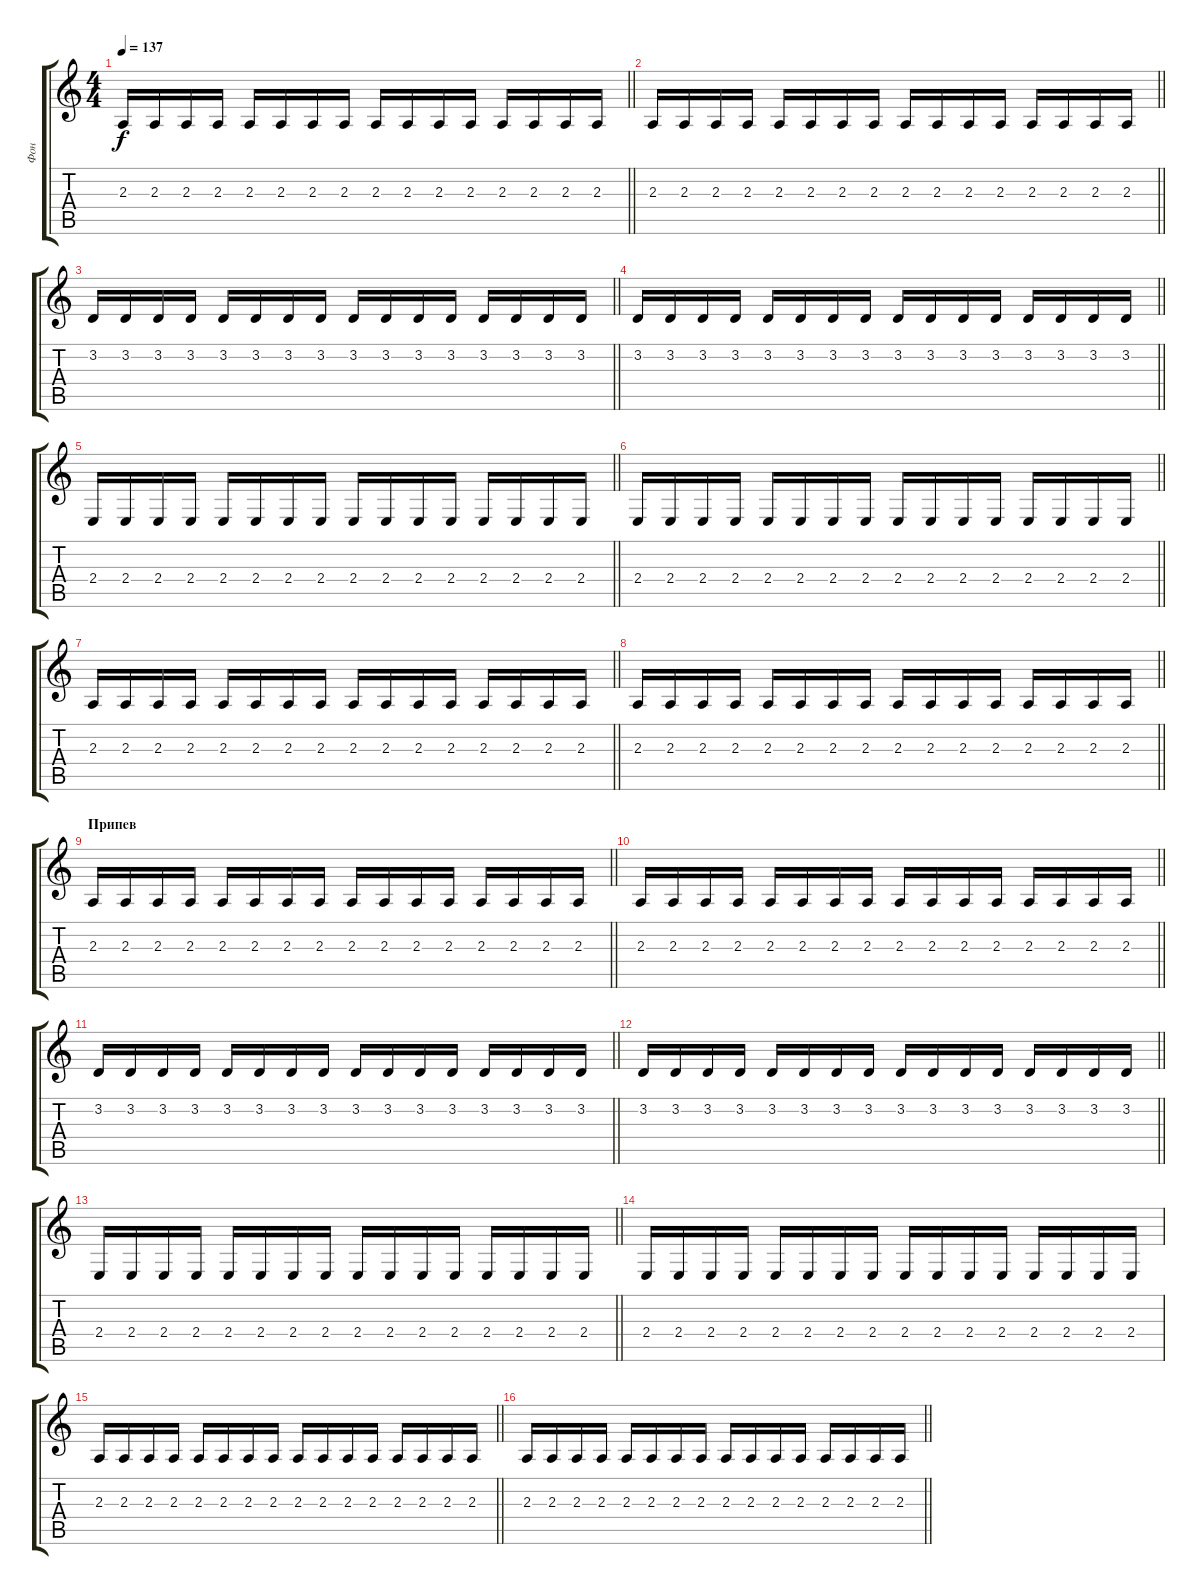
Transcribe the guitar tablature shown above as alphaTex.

\track ("Фон" "Фон") {instrument synthstrings1}
\staff {score tabs}
\tuning (E4 B3 G3 D3 A2 E2) {hide}
\ts (4 4)
\tempo 137
\clef g2
\barLineRight lightlight
\ks c
2.3.16{dy f} 2.3.16 2.3.16 2.3.16 2.3.16 2.3.16 2.3.16 2.3.16 2.3.16 2.3.16 2.3.16 2.3.16 2.3.16 2.3.16 2.3.16 2.3.16 |
\barLineRight lightlight
2.3.16 2.3.16 2.3.16 2.3.16 2.3.16 2.3.16 2.3.16 2.3.16 2.3.16 2.3.16 2.3.16 2.3.16 2.3.16 2.3.16 2.3.16 2.3.16 |
\barLineRight lightlight
3.2.16 3.2.16 3.2.16 3.2.16 3.2.16 3.2.16 3.2.16 3.2.16 3.2.16 3.2.16 3.2.16 3.2.16 3.2.16 3.2.16 3.2.16 3.2.16 |
\barLineRight lightlight
3.2.16 3.2.16 3.2.16 3.2.16 3.2.16 3.2.16 3.2.16 3.2.16 3.2.16 3.2.16 3.2.16 3.2.16 3.2.16 3.2.16 3.2.16 3.2.16 |
\barLineRight lightlight
2.4.16 2.4.16 2.4.16 2.4.16 2.4.16 2.4.16 2.4.16 2.4.16 2.4.16 2.4.16 2.4.16 2.4.16 2.4.16 2.4.16 2.4.16 2.4.16 |
\barLineRight lightlight
2.4.16 2.4.16 2.4.16 2.4.16 2.4.16 2.4.16 2.4.16 2.4.16 2.4.16 2.4.16 2.4.16 2.4.16 2.4.16 2.4.16 2.4.16 2.4.16 |
\barLineRight lightlight
2.3.16 2.3.16 2.3.16 2.3.16 2.3.16 2.3.16 2.3.16 2.3.16 2.3.16 2.3.16 2.3.16 2.3.16 2.3.16 2.3.16 2.3.16 2.3.16 |
\barLineRight lightlight
2.3.16 2.3.16 2.3.16 2.3.16 2.3.16 2.3.16 2.3.16 2.3.16 2.3.16 2.3.16 2.3.16 2.3.16 2.3.16 2.3.16 2.3.16 2.3.16 |
\section ("" "Припев")
\barLineRight lightlight
2.3.16 2.3.16 2.3.16 2.3.16 2.3.16 2.3.16 2.3.16 2.3.16 2.3.16 2.3.16 2.3.16 2.3.16 2.3.16 2.3.16 2.3.16 2.3.16 |
\barLineRight lightlight
2.3.16 2.3.16 2.3.16 2.3.16 2.3.16 2.3.16 2.3.16 2.3.16 2.3.16 2.3.16 2.3.16 2.3.16 2.3.16 2.3.16 2.3.16 2.3.16 |
\barLineRight lightlight
3.2.16 3.2.16 3.2.16 3.2.16 3.2.16 3.2.16 3.2.16 3.2.16 3.2.16 3.2.16 3.2.16 3.2.16 3.2.16 3.2.16 3.2.16 3.2.16 |
\barLineRight lightlight
3.2.16 3.2.16 3.2.16 3.2.16 3.2.16 3.2.16 3.2.16 3.2.16 3.2.16 3.2.16 3.2.16 3.2.16 3.2.16 3.2.16 3.2.16 3.2.16 |
\barLineRight lightlight
2.4.16 2.4.16 2.4.16 2.4.16 2.4.16 2.4.16 2.4.16 2.4.16 2.4.16 2.4.16 2.4.16 2.4.16 2.4.16 2.4.16 2.4.16 2.4.16 |
2.4.16 2.4.16 2.4.16 2.4.16 2.4.16 2.4.16 2.4.16 2.4.16 2.4.16 2.4.16 2.4.16 2.4.16 2.4.16 2.4.16 2.4.16 2.4.16 |
\barLineRight lightlight
2.3.16 2.3.16 2.3.16 2.3.16 2.3.16 2.3.16 2.3.16 2.3.16 2.3.16 2.3.16 2.3.16 2.3.16 2.3.16 2.3.16 2.3.16 2.3.16 |
\barLineRight lightlight
2.3.16 2.3.16 2.3.16 2.3.16 2.3.16 2.3.16 2.3.16 2.3.16 2.3.16 2.3.16 2.3.16 2.3.16 2.3.16 2.3.16 2.3.16 2.3.16
